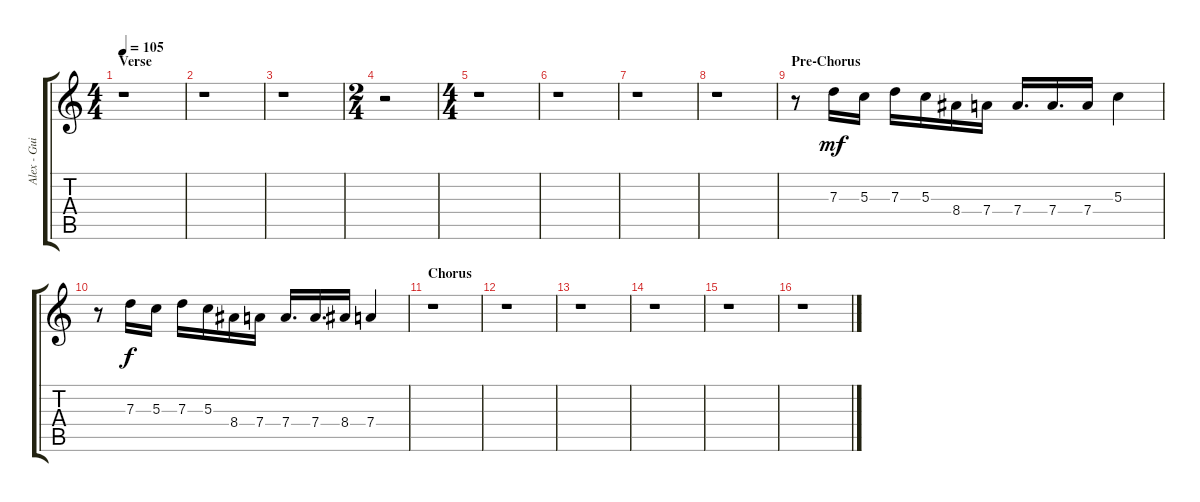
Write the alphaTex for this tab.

\track ("Alex - Guitar" "Alex - Gui") {instrument distortionguitar}
\staff {score tabs}
\tuning (E4 B3 G3 D3 A2 D2) {hide}
\ts (4 4)
\section ("" "Verse")
\tempo 105
\clef g2
\ks c
r.1{dy mf instrument distortionguitar} |
r.1 |
r.1 |
\ts (2 4)
r.2 |
\ts (4 4)
r.1 |
r.1 |
r.1 |
r.1 |
\section ("" "Pre-Chorus")
r.8 7.3.16 5.3.16 7.3.16 5.3.16 8.4.16 7.4.16 7.4.16{d} 7.4.16{d} 7.4.16 5.3.4 |
r.8 7.3.16{dy f} 5.3.16 7.3.16 5.3.16 8.4.16 7.4.16 7.4.16{d} 7.4.16{d} 8.4.16 7.4.4 |
\section ("" "Chorus")
r.1{balance 8} |
r.1 |
r.1 |
r.1 |
r.1 |
r.1
